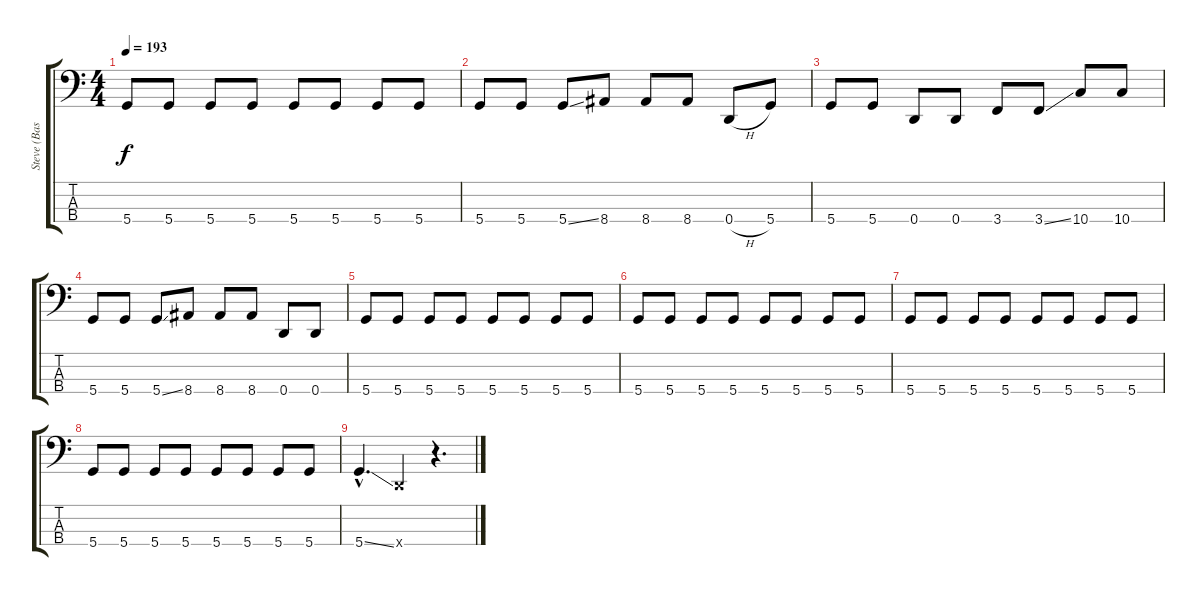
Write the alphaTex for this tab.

\track ("Steve (Bass)" "Steve (Bas") {instrument fretlessbass}
\staff {score tabs}
\tuning (G2 D2 A1 D1) {hide}
\ts (4 4)
\tempo 193
\clef f4
\ks c
5.4.8{dy f} 5.4.8 5.4.8 5.4.8 5.4.8 5.4.8 5.4.8 5.4.8 |
5.4.8 5.4.8 5.4{ss}.8 8.4.8 8.4.8 8.4.8 0.4{h}.8 5.4.8 |
5.4.8 5.4.8 0.4.8 0.4.8 3.4.8 3.4{ss}.8 10.4.8 10.4.8 |
5.4.8 5.4.8 5.4{ss}.8 8.4.8 8.4.8 8.4.8 0.4.8 0.4.8 |
5.4.8 5.4.8 5.4.8 5.4.8 5.4.8 5.4.8 5.4.8 5.4.8 |
5.4.8 5.4.8 5.4.8 5.4.8 5.4.8 5.4.8 5.4.8 5.4.8 |
5.4.8 5.4.8 5.4.8 5.4.8 5.4.8 5.4.8 5.4.8 5.4.8 |
5.4.8 5.4.8 5.4.8 5.4.8 5.4.8 5.4.8 5.4.8 5.4.8 |
5.4{ss hac}.4{d} 0.4{x}.4 r.4{d}
